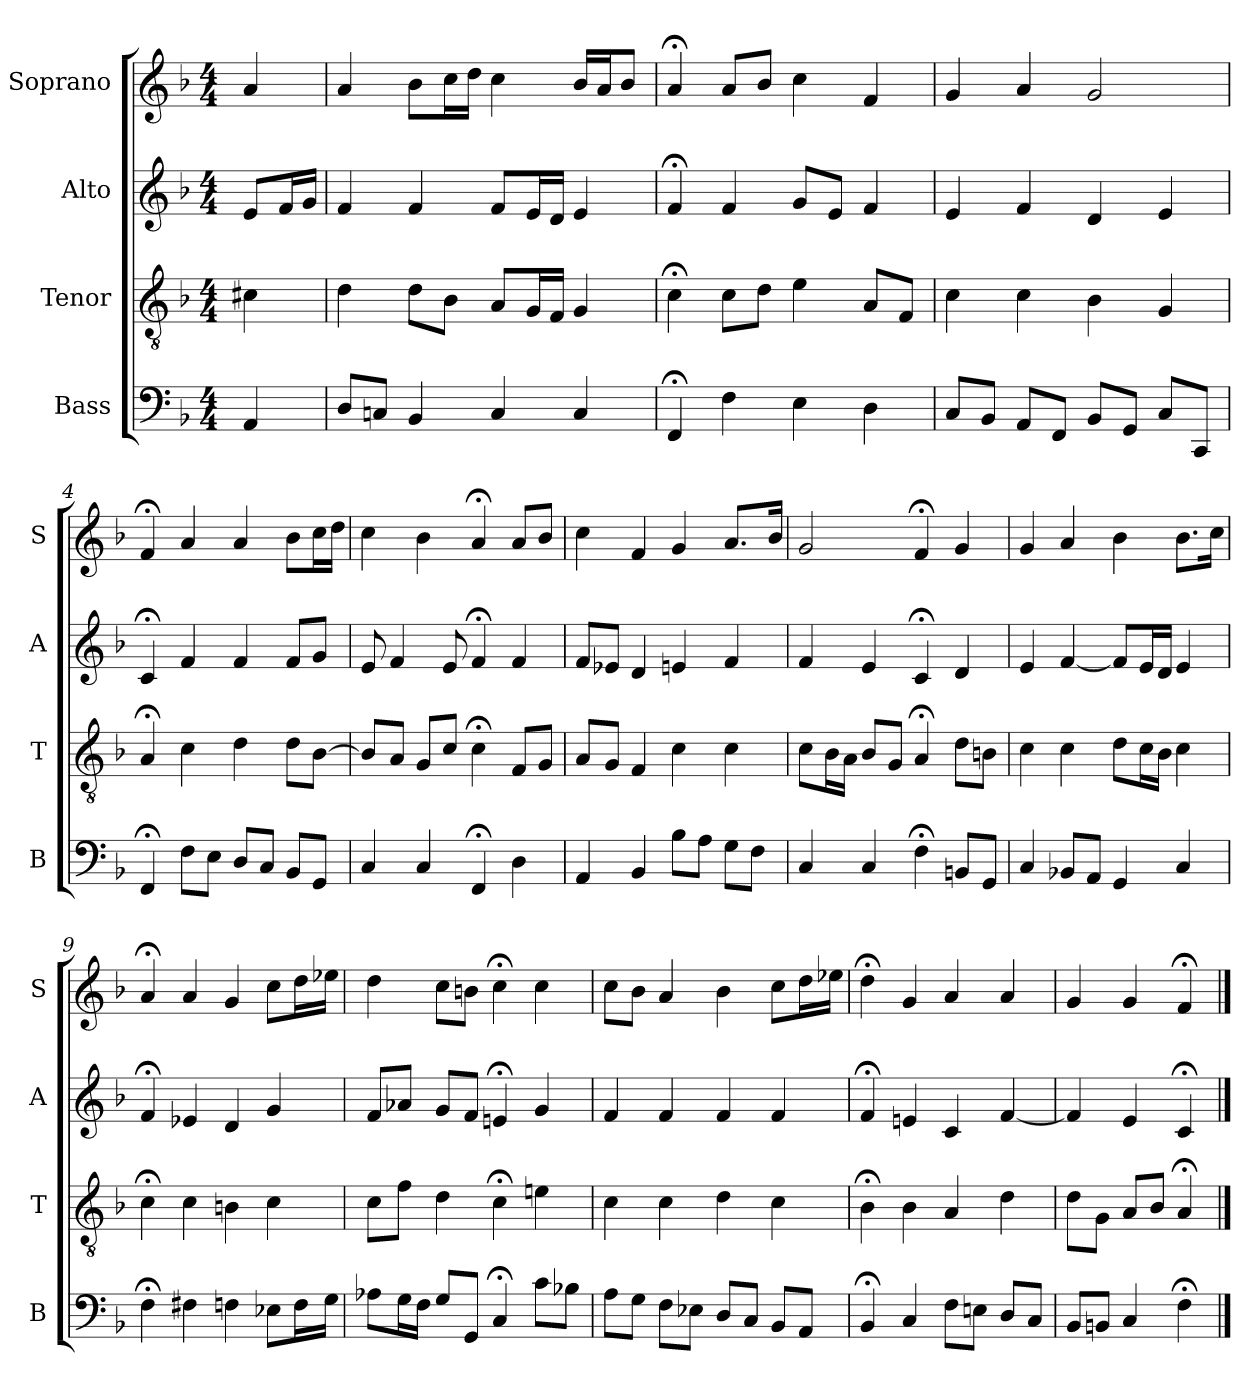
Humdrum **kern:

**kern	**kern	**kern	**kern
*part4	*part3	*part2	*part1
*staff4	*staff3	*staff2	*staff1
*I"Bass	*I"Tenor	*I"Alto	*I"Soprano
*I'B	*I'T	*I'A	*I'S
*clefF4	*clefGv2	*clefG2	*clefG2
*k[b-]	*k[b-]	*k[b-]	*k[b-]
*F:	*F:	*F:	*F:
*M4/4	*M4/4	*M4/4	*M4/4
*MM100	*MM100	*MM100	*MM100
=	=	=	=
4AA	4c#X	8eL	4a
.	.	16fL	.
.	.	16gJJ	.
=1	=1	=1	=1
8DL	4d	4f	4a
8CnJ	.	.	.
4BB-	8dL	4f	8b-L
.	8B-J	.	16ccL
.	.	.	16ddJJ
4C	8AL	8fL	4cc
.	16GL	16eL	.
.	16FJJ	16dJJ	.
4C	4G	4e	16b-LL
.	.	.	16aJ
.	.	.	8b-J
=2	=2	=2	=2
4FF;<	4c;<	4f;<	4a;<
4F	8cL	4f	8aL
.	8dJ	.	8b-J
4E	4e	8gL	4cc
.	.	8eJ	.
4D	8AL	4f	4f
.	8FJ	.	.
=3	=3	=3	=3
8CL	4c	4e	4g
8BB-J	.	.	.
8AAL	4c	4f	4a
8FFJ	.	.	.
8BB-L	4B-	4d	2g
8GGJ	.	.	.
8CL	4G	4e	.
8CCJ	.	.	.
=4	=4	=4	=4
4FF;<	4A;<	4c;<	4f;<
8FL	4c	4f	4a
8EJ	.	.	.
8DL	4d	4f	4a
8CJ	.	.	.
8BB-L	8dL	8fL	8b-L
8GGJ	[8B-J	8gJ	16ccL
.	.	.	16ddJJ
=5	=5	=5	=5
4C	8B-L]	8e	4cc
.	8AJ	4f	.
4C	8GL	.	4b-
.	8cJ	8e	.
4FF;<	4c;<	4f;<	4a;<
4D	8FL	4f	8aL
.	8GJ	.	8b-J
=6	=6	=6	=6
4AA	8AL	8fL	4cc
.	8GJ	8e-XJ	.
4BB-	4F	4d	4f
8B-L	4c	4en	4g
8AJ	.	.	.
8GL	4c	4f	8.aL
8FJ	.	.	.
.	.	.	16b-Jk
=7	=7	=7	=7
4C	8cL	4f	2g
.	16B-L	.	.
.	16AJJ	.	.
4C	8B-L	4e	.
.	8GJ	.	.
4F;<	4A;<	4c;<	4f;<
8BBnL	8dL	4d	4g
8GGJ	8BnJ	.	.
=8	=8	=8	=8
4C	4c	4e	4g
8BB-XL	4c	[4f	4a
8AAJ	.	.	.
4GG	8dL	8fL]	4b-
.	16cL	16eL	.
.	16B-JJ	16dJJ	.
4C	4c	4e	8.b-L
.	.	.	16ccJk
=9	=9	=9	=9
4F;<	4c;<	4f;<	4a;<
4F#X	4c	4e-X	4a
4Fn	4Bn	4d	4g
8E-XL	4c	4g	8ccL
16FL	.	.	16ddL
16GJJ	.	.	16ee-XJJ
=10	=10	=10	=10
8A-XL	8cL	8fL	4dd
16GL	8fJ	8a-XJ	.
16FJJ	.	.	.
8GL	4d	8gL	8ccL
8GGJ	.	8fJ	8bnJ
4C;<	4c;<	4en;<	4cc;<
8cL	4en	4g	4cc
8B-XJ	.	.	.
=11	=11	=11	=11
8AL	4c	4f	8ccL
8GJ	.	.	8b-J
8FL	4c	4f	4a
8E-XJ	.	.	.
8DL	4d	4f	4b-
8CJ	.	.	.
8BB-L	4c	4f	8ccL
8AAJ	.	.	16ddL
.	.	.	16ee-XJJ
=12	=12	=12	=12
4BB-;<	4B-;<	4f;<	4dd;<
4C	4B-	4en	4g
8FL	4A	4c	4a
8EnJ	.	.	.
8DL	4d	[4f	4a
8CJ	.	.	.
=13	=13	=13	=13
8BB-L	8dL	4f]	4g
8BBnJ	8GJ	.	.
4C	8AL	4e	4g
.	8B-J	.	.
4F;<	4A;<	4c;<	4f;<
==	==	==	==
*-	*-	*-	*-
